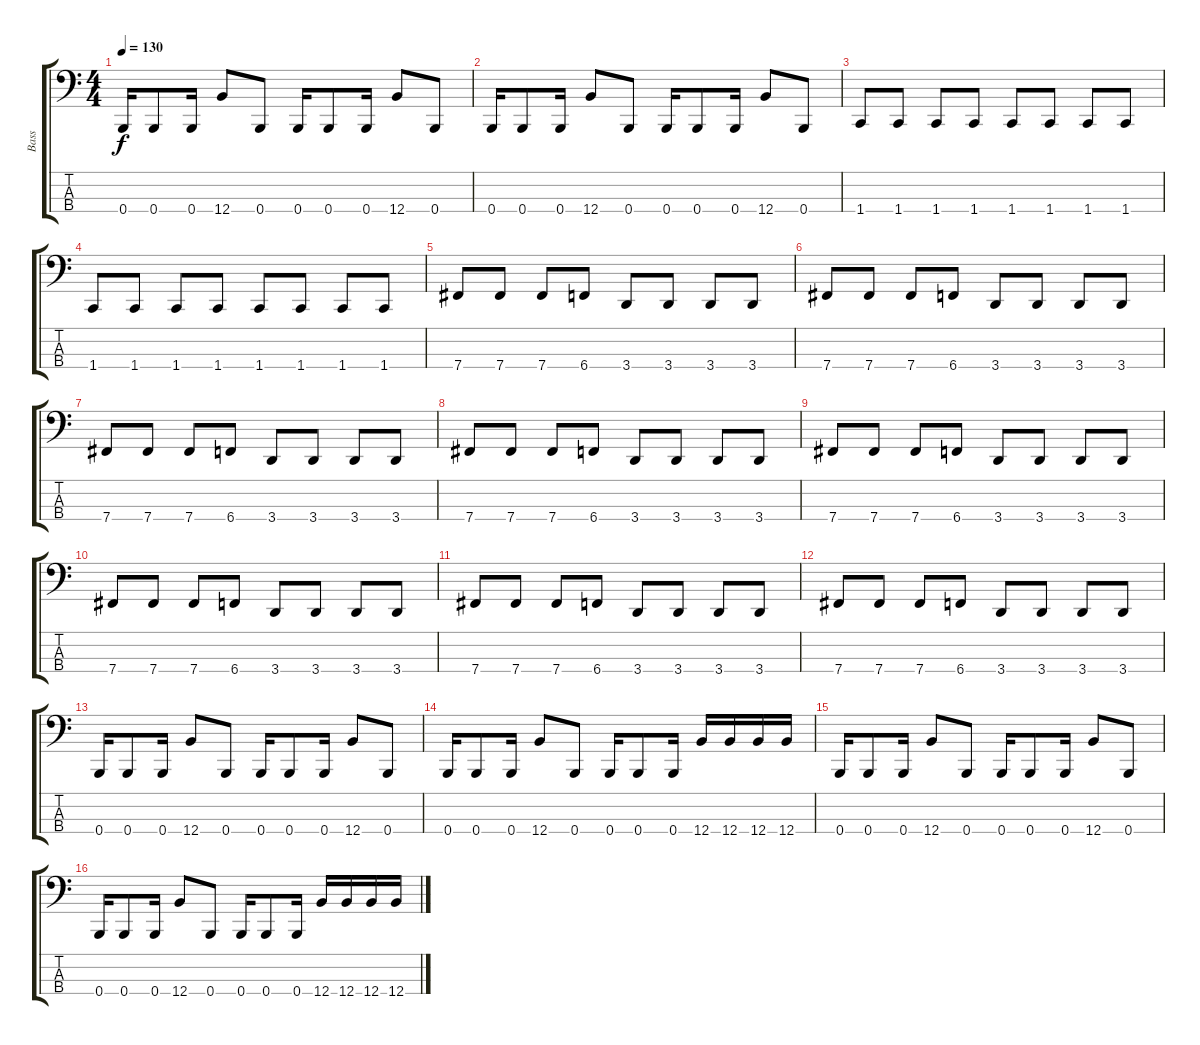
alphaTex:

\track ("Bass" "Bass") {instrument electricbasspick}
\staff {score tabs}
\tuning (E2 B1 Gb1 B0) {hide}
\ts (4 4)
\tempo 130
\clef f4
\ks c
0.4.16{dy f} 0.4.8 0.4.16 12.4.8 0.4.8 0.4.16 0.4.8 0.4.16 12.4.8 0.4.8 |
0.4.16 0.4.8 0.4.16 12.4.8 0.4.8 0.4.16 0.4.8 0.4.16 12.4.8 0.4.8 |
1.4.8 1.4.8 1.4.8 1.4.8 1.4.8 1.4.8 1.4.8 1.4.8 |
1.4.8 1.4.8 1.4.8 1.4.8 1.4.8 1.4.8 1.4.8 1.4.8 |
7.4.8 7.4.8 7.4.8 6.4.8 3.4.8 3.4.8 3.4.8 3.4.8 |
7.4.8 7.4.8 7.4.8 6.4.8 3.4.8 3.4.8 3.4.8 3.4.8 |
7.4.8 7.4.8 7.4.8 6.4.8 3.4.8 3.4.8 3.4.8 3.4.8 |
7.4.8 7.4.8 7.4.8 6.4.8 3.4.8 3.4.8 3.4.8 3.4.8 |
7.4.8 7.4.8 7.4.8 6.4.8 3.4.8 3.4.8 3.4.8 3.4.8 |
7.4.8 7.4.8 7.4.8 6.4.8 3.4.8 3.4.8 3.4.8 3.4.8 |
7.4.8 7.4.8 7.4.8 6.4.8 3.4.8 3.4.8 3.4.8 3.4.8 |
7.4.8 7.4.8 7.4.8 6.4.8 3.4.8 3.4.8 3.4.8 3.4.8 |
0.4.16 0.4.8 0.4.16 12.4.8 0.4.8 0.4.16 0.4.8 0.4.16 12.4.8 0.4.8 |
0.4.16 0.4.8 0.4.16 12.4.8 0.4.8 0.4.16 0.4.8 0.4.16 12.4.16 12.4.16 12.4.16 12.4.16 |
0.4.16 0.4.8 0.4.16 12.4.8 0.4.8 0.4.16 0.4.8 0.4.16 12.4.8 0.4.8 |
0.4.16 0.4.8 0.4.16 12.4.8 0.4.8 0.4.16 0.4.8 0.4.16 12.4.16 12.4.16 12.4.16 12.4.16
